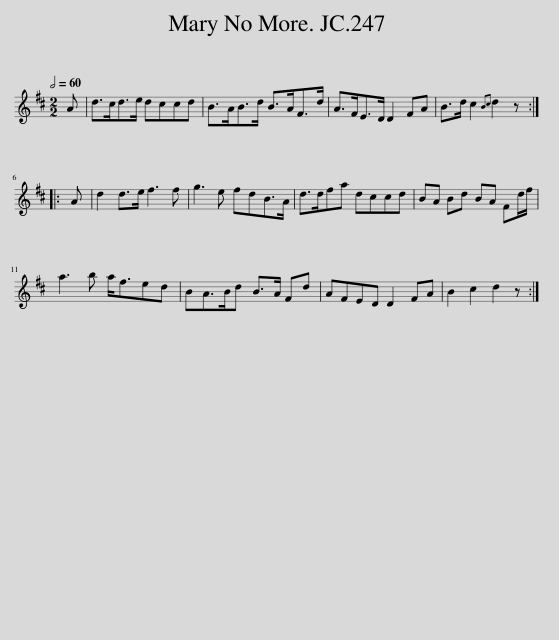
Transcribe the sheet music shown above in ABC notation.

X:1
L:1/8
Q:1/2=60
M:2/2
I:linebreak $
K:D
V:1 treble
V:1
 A | d>cd>e dccd | B>AB>d B>AF>d | A>FE>D D2 FA | B>d c2{Bc} d2 z ::$ %5
 A | d2 d>e f3 f | g3 e fdB>A | d>dfa dccd | BA Bd BA Fd/f/ |$ %10
 a3 b a<fed | BA>Bd B>A Fd | AFED D2 FA | B2 c2 d2 z :| %14
